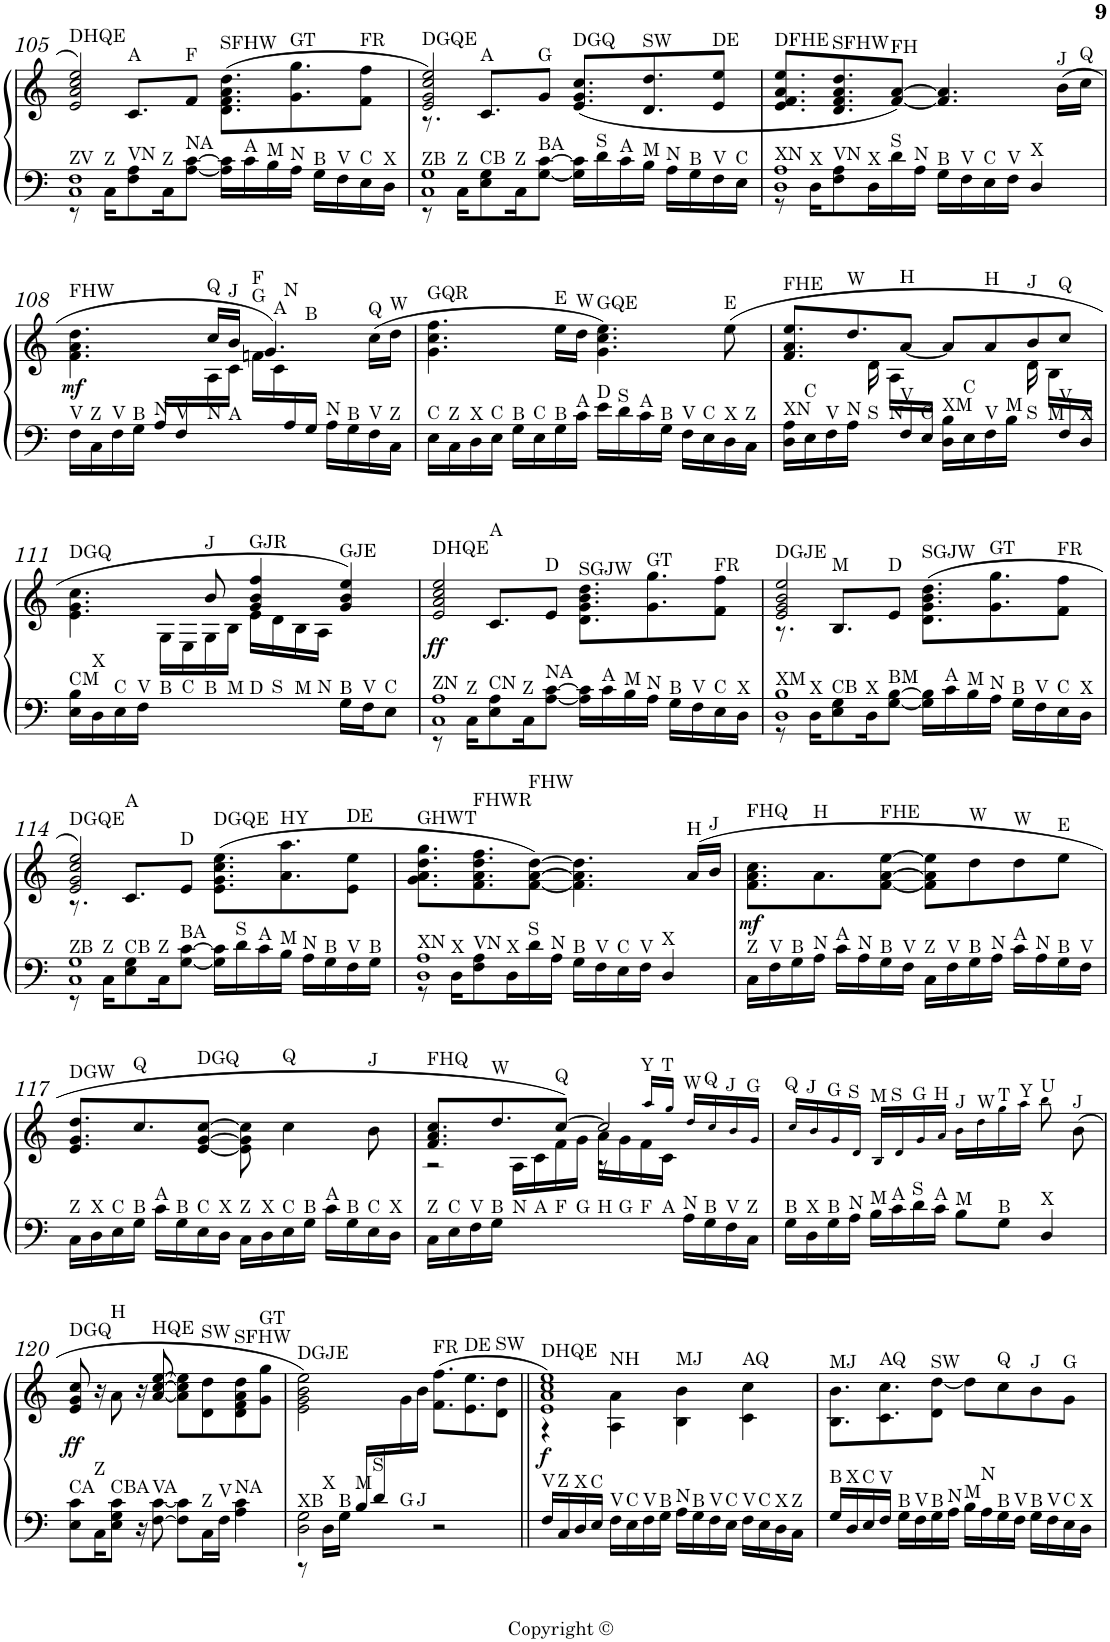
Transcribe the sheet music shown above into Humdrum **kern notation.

**kern	**kern	**dynam
*part1	*part1	*part1
*staff2	*staff1	*staff1/2
*I"Klavier	*	*
*I'Klav.	*	*
!!LO:PB:g=z
*clefF4	*clefG2	*
*k[]	*k[]	*
*a:	*a:	*
*M4/4	*M4/4	*
=105	=105	=105
*^	*^	*
!	!	!LO:TX:a:t=DHQE	!	!
!LO:TX:a:t=ZV	!	!	!	!
1C 1F	8r	2e/ 2a/ 2cc/ 2ee/	8.ryy	.
!	!LO:TX:a:t=Z	!	!	!
.	16C\KL	.	.	.
!	!	!	!LO:TX:a:t=A	!
!	!LO:TX:a:t=VN	!	!	!
.	8F\ 8A\	.	8.c/L	.
!	!LO:TX:a:t=Z	!	!	!
.	16C\K	.	.	.
!	!	!	!LO:TX:a:t=F	!
!	!LO:TX:a:t=NA	!	!	!
.	[<8A\ [>8c\J	.	8f/J	.
!	!	!LO:TX:a:t=SFHW	!	!
.	16A\] 16c\]LL	(8.d\ 8.f\ 8.a\ 8.dd\L	2ryy	.
!	!LO:TX:a:t=A	!	!	!
.	16c\	.	.	.
!	!LO:TX:a:t=M	!	!	!
.	16B\	.	.	.
!	!	!LO:TX:a:t=GT	!	!
!	!LO:TX:a:t=N	!	!	!
.	16A\JJ	8.g\ 8.gg\	.	.
!	!LO:TX:a:t=B	!	!	!
.	16G\LL	.	.	.
!	!LO:TX:a:t=V	!	!	!
.	16F\	.	.	.
!	!	!LO:TX:a:t=FR	!	!
!	!LO:TX:a:t=C	!	!	!
.	16E\	8f\ 8ff\J	.	.
!	!LO:TX:a:t=X	!	!	!
.	16D\JJ	.	.	.
=106	=106	=106	=106	=106
!	!	!LO:TX:a:t=DGQE	!	!
!LO:TX:a:t=ZB	!	!	!	!
1C 1G	8r	2e/ 2g/ 2cc/ 2ee/)	8.r	.
!	!LO:TX:a:t=Z	!	!	!
.	16C\KL	.	.	.
!	!	!	!LO:TX:a:t=A	!
!	!LO:TX:a:t=CB	!	!	!
.	8E\ 8G\	.	8.c/L	.
!	!LO:TX:a:t=Z	!	!	!
.	16C\K	.	.	.
!	!	!	!LO:TX:a:t=G	!
!	!LO:TX:a:t=BA	!	!	!
.	[<8G\ [>8c\J	.	8g/J	.
!	!	!LO:TX:a:t=DGQ	!	!
.	16G\] 16c\]LL	(8.e/ 8.g/ 8.cc/L	2ryy	.
!	!LO:TX:a:t=S	!	!	!
.	16d\	.	.	.
!	!LO:TX:a:t=A	!	!	!
.	16c\	.	.	.
!	!	!LO:TX:a:t=SW	!	!
!	!LO:TX:a:t=M	!	!	!
.	16B\JJ	8.d/ 8.dd/	.	.
!	!LO:TX:a:t=N	!	!	!
.	16A\LL	.	.	.
!	!LO:TX:a:t=B	!	!	!
.	16G\	.	.	.
!	!	!LO:TX:a:t=DE	!	!
!	!LO:TX:a:t=V	!	!	!
.	16F\	8e/ 8ee/J	.	.
!	!LO:TX:a:t=C	!	!	!
.	16E\JJ	.	.	.
*	*	*v	*v	*
=107	=107	=107	=107
!	!	!LO:TX:a:t=DFHE	!
!LO:TX:a:t=XN	!	!	!
1D 1A	8r	8.e/ 8.f/ 8.a/ 8.ee/L	.
!	!LO:TX:a:t=X	!	!
.	16D\KL	.	.
!	!	!LO:TX:a:t=SFHW	!
!	!LO:TX:a:t=VN	!	!
.	8F\ 8A\	8.d/ 8.f/ 8.a/ 8.dd/	.
!	!LO:TX:a:t=X	!	!
.	16D\L	.	.
!	!	!LO:TX:a:t=FH	!
!	!LO:TX:a:t=S	!	!
.	16d\	[<8f/ [>8a/J)	.
!	!LO:TX:a:t=N	!	!
.	16A\JJ	.	.
!	!LO:TX:a:t=B	!	!
.	16G\LL	4.f/] 4.a/]	.
!	!LO:TX:a:t=V	!	!
.	16F\	.	.
!	!LO:TX:a:t=C	!	!
.	16E\	.	.
!	!LO:TX:a:t=V	!	!
.	16F\JJ	.	.
!	!LO:TX:a:t=X	!	!
.	4D/	.	.
!	!	!LO:TX:a:t=J	!
.	.	(16b\LL	.
!	!	!LO:TX:a:t=Q	!
.	.	16cc\JJ	.
!!LO:LB:g=z
=108	=108	=108	=108
*	*	*^	*
*	*	*	*^	*
!	!	!LO:TX:a:t=FHW	!	!	!
!LO:TX:a:t=V	!	!	!	!	!
!	!	!	!	!	!LO:DY:b
*	*^	*	*	*^	*
8ryy	16F\LL	4..ryy	4.f\ 4.a\ 4.dd\	2ryy	4.ryy	2ryy	mf
!	!LO:TX:a:t=Z	!	!	!	!	!	!
.	16C\	.	.	.	.	.	.
!	!LO:TX:a:t=V	!	!	!	!	!	!
.	16F\	.	.	.	.	.	.
!	!LO:TX:a:t=B	!	!	!	!	!	!
.	16G\JJ	.	.	.	.	.	.
!	!LO:TX:a:t=N	!	!	!	!	!	!
.	16A/LL	.	.	.	.	.	.
!	!LO:TX:a:t=V	!	!	!	!	!	!
.	16F/	.	.	.	.	.	.
!	!	!	!LO:TX:a:t=Q	!	!	!	!
!	!LO:TX:a:t=N	!	!	!	!	!	!
.	8ryy	.	16cc/LL	.	16A\	.	.
!	!	!	!LO:TX:a:t=J	!	!	!	!
!	!	!LO:TX:a:t=A	!	!	!	!	!
.	.	2ryy	16b/JJ	.	16c\JJ	.	.
!	!	!	!LO:TX:a:t=G	!	!	!	!
!	!	!	!LO:TX:a:t=F	!	!	!	!
.	4ryy	.	4.g/)	16fn\LL	2ryy	8.ryy	.
!	!	!	!	!LO:TX:a:t=A	!	!	!
.	.	.	.	16c\	.	.	.
!	!	!	!	!LO:TX:a:t=N	!	!	!
16A/	.	.	.	8ryy	.	.	.
!	!	!	!	!	!	!LO:TX:a:t=B	!
16G/JJ	.	.	.	.	.	4ryy	.
!LO:TX:a:t=N	!	!	!	!	!	!	!
4ryy	16A\LL	.	.	4ryy	.	.	.
!	!LO:TX:a:t=B	!	!	!	!	!	!
.	16G\	.	.	.	.	.	.
!	!	!	!LO:TX:a:t=Q	!	!	!	!
!	!LO:TX:a:t=V	!	!	!	!	!	!
.	16F\	.	(16cc\LL	.	.	.	.
!	!	!	!LO:TX:a:t=W	!	!	!	!
!	!LO:TX:a:t=Z	!	!	!	!	!	!
.	16C\JJ	16ryy	16dd\JJ	.	.	16ryy	.
=109	=109	=109	=109	=109	=109	=109	=109
!	!	!	!LO:TX:a:t=GQR	!	!	!	!
!LO:TX:a:t=C	!	!	!	!	!	!	!
*v	*v	*v	*	*	*	*	*
*	*v	*v	*v	*v	*
16E\LL	4.g\ 4.cc\ 4.ff\	.
!LO:TX:a:t=Z	!	!
16C\	.	.
!LO:TX:a:t=X	!	!
16D\	.	.
!LO:TX:a:t=C	!	!
16E\JJ	.	.
!LO:TX:a:t=B	!	!
16G\LL	.	.
!LO:TX:a:t=C	!	!
16E\	.	.
!	!LO:TX:a:t=E	!
!LO:TX:a:t=B	!	!
16G\	16ee\LL	.
!	!LO:TX:a:t=W	!
!LO:TX:a:t=A	!	!
16c\JJ	16dd\JJ	.
!	!LO:TX:a:t=GQE	!
!LO:TX:a:t=D	!	!
16e\LL	4.g\ 4.cc\ 4.ee\)	.
!LO:TX:a:t=S	!	!
16d\	.	.
!LO:TX:a:t=A	!	!
16c\	.	.
!LO:TX:a:t=B	!	!
16G\JJ	.	.
!LO:TX:a:t=V	!	!
16F\LL	.	.
!LO:TX:a:t=C	!	!
16E\	.	.
!	!LO:TX:a:t=E	!
!LO:TX:a:t=X	!	!
16D\	(8ee\	.
!LO:TX:a:t=Z	!	!
16C\JJ	.	.
=110	=110	=110
*	*^	*
!	!LO:TX:a:t=FHE	!	!
!LO:TX:a:t=XN	!	!	!
16D\ 16A\LL	8.f/ 8.a/ 8.ee/L	4ryy	.
!LO:TX:a:t=C	!	!	!
16E\	.	.	.
!LO:TX:a:t=V	!	!	!
16F\	.	.	.
!	!LO:TX:a:t=W	!	!
!LO:TX:a:t=N	!	!	!
16A\JJ	8.dd/	.	.
!LO:TX:a:t=S	!	!	!
16ryy	.	16d\	.
!LO:TX:a:t=N	!	!	!
16ryy	.	16A\LL	.
!	!LO:TX:a:t=H	!	!
!LO:TX:a:t=V	!	!	!
16F/	[<8a/J	4.ryy	.
!LO:TX:a:t=C	!	!	!
16E/JJ	.	.	.
!LO:TX:a:t=XM	!	!	!
16D\ 16B\LL	8a/L]	.	.
!LO:TX:a:t=C	!	!	!
16E\	.	.	.
!	!LO:TX:a:t=H	!	!
!LO:TX:a:t=V	!	!	!
16F\	8a/	.	.
!LO:TX:a:t=M	!	!	!
16B\JJ	.	.	.
!	!LO:TX:a:t=J	!	!
!LO:TX:a:t=S	!	!	!
16ryy	8b/	16d\	.
!LO:TX:a:t=M	!	!	!
16ryy	.	16B\LL	.
!	!LO:TX:a:t=Q	!	!
!LO:TX:a:t=V	!	!	!
16F/	8cc/J	8ryy	.
!LO:TX:a:t=X	!	!	!
16D/JJ	.	.	.
!!LO:LB:g=z	!!
=111	=111	=111	=111
!	!LO:TX:a:t=DGQ	!	!
!LO:TX:a:t=CM	!	!	!
16E\ 16B\LL	4.e\ 4.g\ 4.cc\	4ryy	.
!LO:TX:a:t=X	!	!	!
16D\	.	.	.
!LO:TX:a:t=C	!	!	!
16E\	.	.	.
!LO:TX:a:t=V	!	!	!
16F\JJ	.	.	.
!LO:TX:a:t=B	!	!	!
16ryy	.	16G\LL	.
!LO:TX:a:t=C	!	!	!
16ryy	.	16E\	.
!	!LO:TX:a:t=J	!	!
!LO:TX:a:t=B	!	!	!
16ryy	8b/	16G\	.
!LO:TX:a:t=M	!	!	!
16ryy	.	16B\JJ	.
!	!LO:TX:a:t=GJR	!	!
!LO:TX:a:t=D	!	!	!
16ryy	4g/ 4b/ 4ff/	16e\LL	.
!LO:TX:a:t=S	!	!	!
16ryy	.	16d\	.
!LO:TX:a:t=M	!	!	!
16ryy	.	16B\	.
!LO:TX:a:t=N	!	!	!
16ryy	.	16A\JJ	.
!	!LO:TX:a:t=GJE	!	!
!LO:TX:a:t=B	!	!	!
16G\LL	4g/ 4b/ 4ee/)	4ryy	.
!LO:TX:a:t=V	!	!	!
16F\J	.	.	.
!LO:TX:a:t=C	!	!	!
8E\J	.	.	.
=112	=112	=112	=112
*^	*	*	*
!	!	!LO:TX:a:t=DHQE	!	!
!LO:TX:a:t=ZN	!	!	!	!
!	!	!	!	!LO:DY:b
1C 1A	8r	2e/ 2a/ 2cc/ 2ee/	8.ryy	ff
!	!LO:TX:a:t=Z	!	!	!
.	16C\KL	.	.	.
!	!	!	!LO:TX:a:t=A	!
!	!LO:TX:a:t=CN	!	!	!
.	8E\ 8A\	.	8.c/L	.
!	!LO:TX:a:t=Z	!	!	!
.	16C\K	.	.	.
!	!	!	!LO:TX:a:t=D	!
!	!LO:TX:a:t=NA	!	!	!
.	[<8A\ [>8c\J	.	8e/J	.
!	!	!LO:TX:a:t=SGJW	!	!
.	16A\] 16c\]LL	8.d\ 8.g\ 8.b\ 8.dd\L	2ryy	.
!	!LO:TX:a:t=A	!	!	!
.	16c\	.	.	.
!	!LO:TX:a:t=M	!	!	!
.	16B\	.	.	.
!	!	!LO:TX:a:t=GT	!	!
!	!LO:TX:a:t=N	!	!	!
.	16A\JJ	8.g\ 8.gg\	.	.
!	!LO:TX:a:t=B	!	!	!
.	16G\LL	.	.	.
!	!LO:TX:a:t=V	!	!	!
.	16F\	.	.	.
!	!	!LO:TX:a:t=FR	!	!
!	!LO:TX:a:t=C	!	!	!
.	16E\	8f\ 8ff\J	.	.
!	!LO:TX:a:t=X	!	!	!
.	16D\JJ	.	.	.
=113	=113	=113	=113	=113
!	!	!LO:TX:a:t=DGJE	!	!
!LO:TX:a:t=XM	!	!	!	!
1D 1B	8r	2e/ 2g/ 2b/ 2ee/	8.r	.
!	!LO:TX:a:t=X	!	!	!
.	16D\KL	.	.	.
!	!	!	!LO:TX:a:t=M	!
!	!LO:TX:a:t=CB	!	!	!
.	8E\ 8G\	.	8.B/L	.
!	!LO:TX:a:t=X	!	!	!
.	16D\K	.	.	.
!	!	!	!LO:TX:a:t=D	!
!	!LO:TX:a:t=BM	!	!	!
.	[<8G\ [>8B\J	.	8e/J	.
!	!	!LO:TX:a:t=SGJW	!	!
.	16G\] 16B\]LL	(8.d\ 8.g\ 8.b\ 8.dd\L	2ryy	.
!	!LO:TX:a:t=A	!	!	!
.	16c\	.	.	.
!	!LO:TX:a:t=M	!	!	!
.	16B\	.	.	.
!	!	!LO:TX:a:t=GT	!	!
!	!LO:TX:a:t=N	!	!	!
.	16A\JJ	8.g\ 8.gg\	.	.
!	!LO:TX:a:t=B	!	!	!
.	16G\LL	.	.	.
!	!LO:TX:a:t=V	!	!	!
.	16F\	.	.	.
!	!	!LO:TX:a:t=FR	!	!
!	!LO:TX:a:t=C	!	!	!
.	16E\	8f\ 8ff\J	.	.
!	!LO:TX:a:t=X	!	!	!
.	16D\JJ	.	.	.
!!LO:LB:g=z	!!
=114	=114	=114	=114	=114
!	!	!LO:TX:a:t=DGQE	!	!
!LO:TX:a:t=ZB	!	!	!	!
1C 1G	8r	2e/ 2g/ 2cc/ 2ee/)	8.r	.
!	!LO:TX:a:t=Z	!	!	!
.	16C\KL	.	.	.
!	!	!	!LO:TX:a:t=A	!
!	!LO:TX:a:t=CB	!	!	!
.	8E\ 8G\	.	8.c/L	.
!	!LO:TX:a:t=Z	!	!	!
.	16C\K	.	.	.
!	!	!	!LO:TX:a:t=D	!
!	!LO:TX:a:t=BA	!	!	!
.	[<8G\ [>8c\J	.	8e/J	.
!	!	!LO:TX:a:t=DGQE	!	!
.	16G\] 16c\]LL	(8.e\ 8.g\ 8.cc\ 8.ee\L	2ryy	.
!	!LO:TX:a:t=S	!	!	!
.	16d\	.	.	.
!	!LO:TX:a:t=A	!	!	!
.	16c\	.	.	.
!	!	!LO:TX:a:t=HY	!	!
!	!LO:TX:a:t=M	!	!	!
.	16B\JJ	8.a\ 8.aa\	.	.
!	!LO:TX:a:t=N	!	!	!
.	16A\LL	.	.	.
!	!LO:TX:a:t=B	!	!	!
.	16G\	.	.	.
!	!	!LO:TX:a:t=DE	!	!
!	!LO:TX:a:t=V	!	!	!
.	16F\	8e\ 8ee\J	.	.
!	!LO:TX:a:t=B	!	!	!
.	16G\JJ	.	.	.
*	*	*v	*v	*
=115	=115	=115	=115
!	!	!LO:TX:a:t=GHWT	!
!LO:TX:a:t=XN	!	!	!
1D 1A	8r	8.g\ 8.a\ 8.dd\ 8.gg\L	.
!	!LO:TX:a:t=X	!	!
.	16D\KL	.	.
!	!	!LO:TX:a:t=FHWR	!
!	!LO:TX:a:t=VN	!	!
.	8F\ 8A\	8.f\ 8.a\ 8.dd\ 8.ff\	.
!	!LO:TX:a:t=X	!	!
.	16D\L	.	.
!	!	!LO:TX:a:t=FHW	!
!	!LO:TX:a:t=S	!	!
.	16d\	[<8f\ [>8a\ [>8dd\J)	.
!	!LO:TX:a:t=N	!	!
.	16A\JJ	.	.
!	!LO:TX:a:t=B	!	!
.	16G\LL	4.f\] 4.a\] 4.dd\]	.
!	!LO:TX:a:t=V	!	!
.	16F\	.	.
!	!LO:TX:a:t=C	!	!
.	16E\	.	.
!	!LO:TX:a:t=V	!	!
.	16F\JJ	.	.
!	!LO:TX:a:t=X	!	!
.	4D/	.	.
!	!	!LO:TX:a:t=H	!
.	.	(16a/LL	.
!	!	!LO:TX:a:t=J	!
.	.	16b/JJ	.
*v	*v	*	*
=116	=116	=116
!	!LO:TX:a:t=FHQ	!
!LO:TX:a:t=Z	!	!
!	!	!LO:DY:b
16C\LL	8.f\ 8.a\ 8.cc\L	mf
!LO:TX:a:t=V	!	!
16F\	.	.
!LO:TX:a:t=B	!	!
16G\	.	.
!	!LO:TX:a:t=H	!
!LO:TX:a:t=N	!	!
16A\JJ	8.a\	.
!LO:TX:a:t=A	!	!
16c\LL	.	.
!LO:TX:a:t=N	!	!
16A\	.	.
!	!LO:TX:a:t=FHE	!
!LO:TX:a:t=B	!	!
16G\	[<8f\ [>8a\ [>8ee\J	.
!LO:TX:a:t=V	!	!
16F\JJ	.	.
!LO:TX:a:t=Z	!	!
16C\LL	8f\] 8a\] 8ee\]L	.
!LO:TX:a:t=V	!	!
16F\	.	.
!	!LO:TX:a:t=W	!
!LO:TX:a:t=B	!	!
16G\	8dd\	.
!LO:TX:a:t=N	!	!
16A\JJ	.	.
!	!LO:TX:a:t=W	!
!LO:TX:a:t=A	!	!
16c\LL	8dd\	.
!LO:TX:a:t=N	!	!
16A\	.	.
!	!LO:TX:a:t=E	!
!LO:TX:a:t=B	!	!
16G\	8ee\J	.
!LO:TX:a:t=V	!	!
16F\JJ	.	.
!!LO:LB:g=z
=117	=117	=117
!	!LO:TX:a:t=DGW	!
!LO:TX:a:t=Z	!	!
16C\LL	8.e/ 8.g/ 8.dd/L	.
!LO:TX:a:t=X	!	!
16D\	.	.
!LO:TX:a:t=C	!	!
16E\	.	.
!	!LO:TX:a:t=Q	!
!LO:TX:a:t=B	!	!
16G\JJ	8.cc/	.
!LO:TX:a:t=A	!	!
16c\LL	.	.
!LO:TX:a:t=B	!	!
16G\	.	.
!	!LO:TX:a:t=DGQ	!
!LO:TX:a:t=C	!	!
16E\	[<8e/ [>8g/ [>8cc/J	.
!LO:TX:a:t=X	!	!
16D\JJ	.	.
!LO:TX:a:t=Z	!	!
16C\LL	8e\] 8g\] 8cc\]	.
!LO:TX:a:t=X	!	!
16D\	.	.
!	!LO:TX:a:t=Q	!
!LO:TX:a:t=C	!	!
16E\	4cc\	.
!LO:TX:a:t=B	!	!
16G\JJ	.	.
!LO:TX:a:t=A	!	!
16c\LL	.	.
!LO:TX:a:t=B	!	!
16G\	.	.
!	!LO:TX:a:t=J	!
!LO:TX:a:t=C	!	!
16E\	8b\	.
!LO:TX:a:t=X	!	!
16D\JJ	.	.
=118	=118	=118
*	*^	*
*	*	*^	*
!	!LO:TX:a:t=FHQ	!	!	!
!LO:TX:a:t=Z	!	!	!	!
16C\LL	8.f/ 8.a/ 8.cc/L	2r	4ryy	.
!LO:TX:a:t=C	!	!	!	!
16E\	.	.	.	.
!LO:TX:a:t=V	!	!	!	!
16F\	.	.	.	.
!	!LO:TX:a:t=W	!	!	!
!LO:TX:a:t=B	!	!	!	!
16G\JJ	8.dd/	.	.	.
!LO:TX:a:t=N	!	!	!	!
16ryy	.	.	16A\LL	.
!LO:TX:a:t=A	!	!	!	!
16ryy	.	.	16c\	.
!	!LO:TX:a:t=Q	!	!	!
!LO:TX:a:t=F	!	!	!	!
16ryy	[>8cc/J)	.	16f\	.
!LO:TX:a:t=G	!	!	!	!
16ryy	.	.	16g\JJ	.
!LO:TX:a:t=H	!	!	!	!
16ryy	2cc/]	8r	16a\LL	.
!LO:TX:a:t=G	!	!	!	!
16ryy	.	.	16g\	.
!	!	!LO:TX:a:t=Y	!	!
!LO:TX:a:t=F	!	!	!	!
16ryy	.	16aa!/LL	16f\	.
!	!	!LO:TX:a:t=T	!	!
!LO:TX:a:t=A	!	!	!	!
16ryy	.	16gg!/JJ	16c\JJ	.
!	!	!LO:TX:a:t=W	!	!
!LO:TX:a:t=N	!	!	!	!
16A\LL	.	16dd!/LL	4ryy	.
!	!	!LO:TX:a:t=Q	!	!
!LO:TX:a:t=B	!	!	!	!
16G\	.	16cc!/	.	.
!	!	!LO:TX:a:t=J	!	!
!LO:TX:a:t=V	!	!	!	!
16F\	.	16b!/	.	.
!	!	!LO:TX:a:t=G	!	!
!LO:TX:a:t=Z	!	!	!	!
16C\JJ	.	16g!/JJ	.	.
*	*	*v	*v	*
=119	=119	=119	=119
!	!LO:TX:a:t=Q	!	!
!LO:TX:a:t=B	!	!	!
*	*v	*v	*
16G\LL	16cc!/LL	.
!	!LO:TX:a:t=J	!
!LO:TX:a:t=X	!	!
16D\	16b!/	.
!	!LO:TX:a:t=G	!
!LO:TX:a:t=B	!	!
16G\	16g!/	.
!	!LO:TX:a:t=S	!
!LO:TX:a:t=N	!	!
16A\JJ	16d!/JJ	.
!	!LO:TX:a:t=M	!
!LO:TX:a:t=M	!	!
16B\LL	16B!/LL	.
!	!LO:TX:a:t=S	!
!LO:TX:a:t=A	!	!
16c\	16d!/	.
!	!LO:TX:a:t=G	!
!LO:TX:a:t=S	!	!
16d\	16g!/	.
!	!LO:TX:a:t=H	!
!LO:TX:a:t=A	!	!
16c\JJ	16a!/JJ	.
!	!LO:TX:a:t=J	!
!LO:TX:a:t=M	!	!
8B\L	16b!\LL	.
!	!LO:TX:a:t=W	!
.	16dd!\	.
!	!LO:TX:a:t=T	!
!LO:TX:a:t=B	!	!
8G\J	16gg!\	.
!	!LO:TX:a:t=Y	!
.	16aa!\JJ	.
!	!LO:TX:a:t=U	!
!LO:TX:a:t=X	!	!
4D/	8bb!\	.
!	!LO:TX:a:t=J	!
.	(8b\	.
!!LO:LB:g=z
=120	=120	=120
!	!LO:TX:a:t=DGQ	!
!LO:TX:a:t=CA	!	!
!	!	!LO:DY:b
8E\ 8c\L	8e/ 8g/ 8cc/	ff
!LO:TX:a:t=Z	!	!
16C\K	16r	.
!	!LO:TX:a:t=H	!
!LO:TX:a:t=CBA	!	!
8E\ 8G\ 8c\J	8a\	.
16r	16r	.
!	!LO:TX:a:t=HQE	!
!LO:TX:a:t=VA	!	!
[>8F\ [<8c\	[<8a/ [>8cc/ [>8ee/	.
8F\] 8c\]L	8a\] 8cc\] 8ee\]L	.
!	!LO:TX:a:t=SW	!
!LO:TX:a:t=Z	!	!
16C\L	8d\ 8dd\	.
!LO:TX:a:t=V	!	!
16F\JJ	.	.
!	!LO:TX:a:t=SFHW	!
!LO:TX:a:t=NA	!	!
4A\ 4c\	8d\ 8f\ 8a\ 8dd\	.
!	!LO:TX:a:t=GT	!
.	8g\ 8gg\J	.
=121	=121	=121
*^	*^	*
!	!	!LO:TX:a:t=DGJE	!	!
!LO:TX:a:t=XB	!	!	!	!
*	*^	*	*	*
2D\ 2G\	8r	4..ryy	2e\ 2g\ 2b\ 2ee\)	4.ryy	.
!	!LO:TX:a:t=X	!	!	!	!
.	16D\LL	.	.	.	.
!	!LO:TX:a:t=B	!	!	!	!
.	16G\JJ	.	.	.	.
!	!LO:TX:a:t=M	!	!	!	!
.	16B/LL	.	.	.	.
!	!LO:TX:a:t=S	!	!	!	!
.	16d/	.	.	.	.
!	!LO:TX:a:t=G	!	!	!	!
.	8ryy	.	.	16g\	.
!	!	!LO:TX:a:t=J	!	!	!
.	.	2ryy	.	16b\JJ	.
!	!	!	!LO:TX:a:t=FR	!	!
2r	2ryy	.	(8.f\ 8.ff\L	2ryy	.
!	!	!	!LO:TX:a:t=DE	!	!
.	.	.	8.e\ 8.ee\	.	.
!	!	!	!LO:TX:a:t=SW	!	!
.	.	.	8d\ 8dd\J	.	.
.	.	16ryy	.	.	.
=122||	=122||	=122||	=122||	=122||	=122||
!	!	!	!LO:TX:a:t=DHQE	!	!
!LO:TX:a:t=V	!	!	!	!	!
!	!	!	!	!	!LO:DY:b
*v	*v	*v	*	*	*
16F/LL	1e 1a 1cc 1ee)	4r	f
!LO:TX:a:t=Z	!	!	!
16C/	.	.	.
!LO:TX:a:t=X	!	!	!
16D/	.	.	.
!LO:TX:a:t=C	!	!	!
16E/JJ	.	.	.
!	!	!LO:TX:a:t=NH	!
!LO:TX:a:t=V	!	!	!
16F\LL	.	4A\ 4a\	.
!LO:TX:a:t=C	!	!	!
16E\	.	.	.
!LO:TX:a:t=V	!	!	!
16F\	.	.	.
!LO:TX:a:t=B	!	!	!
16G\JJ	.	.	.
!	!	!LO:TX:a:t=MJ	!
!LO:TX:a:t=N	!	!	!
16A\LL	.	4B\ 4b\	.
!LO:TX:a:t=B	!	!	!
16G\	.	.	.
!LO:TX:a:t=V	!	!	!
16F\	.	.	.
!LO:TX:a:t=C	!	!	!
16E\JJ	.	.	.
!	!	!LO:TX:a:t=AQ	!
!LO:TX:a:t=V	!	!	!
16F\LL	.	4c\ 4cc\	.
!LO:TX:a:t=C	!	!	!
16E\	.	.	.
!LO:TX:a:t=X	!	!	!
16D\	.	.	.
!LO:TX:a:t=Z	!	!	!
16C\JJ	.	.	.
*	*v	*v	*
=123	=123	=123
!	!LO:TX:a:t=MJ	!
!LO:TX:a:t=B	!	!
16G/LL	8.B\ 8.b\L	.
!LO:TX:a:t=X	!	!
16D/	.	.
!LO:TX:a:t=C	!	!
16E/	.	.
!	!LO:TX:a:t=AQ	!
!LO:TX:a:t=V	!	!
16F/JJ	8.c\ 8.cc\	.
!LO:TX:a:t=B	!	!
16G\LL	.	.
!LO:TX:a:t=V	!	!
16F\	.	.
!	!LO:TX:a:t=SW	!
!LO:TX:a:t=B	!	!
16G\	8d\ [<8dd\J	.
!LO:TX:a:t=N	!	!
16A\JJ	.	.
!LO:TX:a:t=M	!	!
16B\LL	8dd\L]	.
!LO:TX:a:t=N	!	!
16A\	.	.
!	!LO:TX:a:t=Q	!
!LO:TX:a:t=B	!	!
16G\	8cc\	.
!LO:TX:a:t=V	!	!
16F\JJ	.	.
!	!LO:TX:a:t=J	!
!LO:TX:a:t=B	!	!
16G\LL	8b\	.
!LO:TX:a:t=V	!	!
16F\	.	.
!	!LO:TX:a:t=G	!
!LO:TX:a:t=C	!	!
16E\	8g\J	.
!LO:TX:a:t=X	!	!
16D\JJ	.	.
=	=	=
*-	*-	*-
